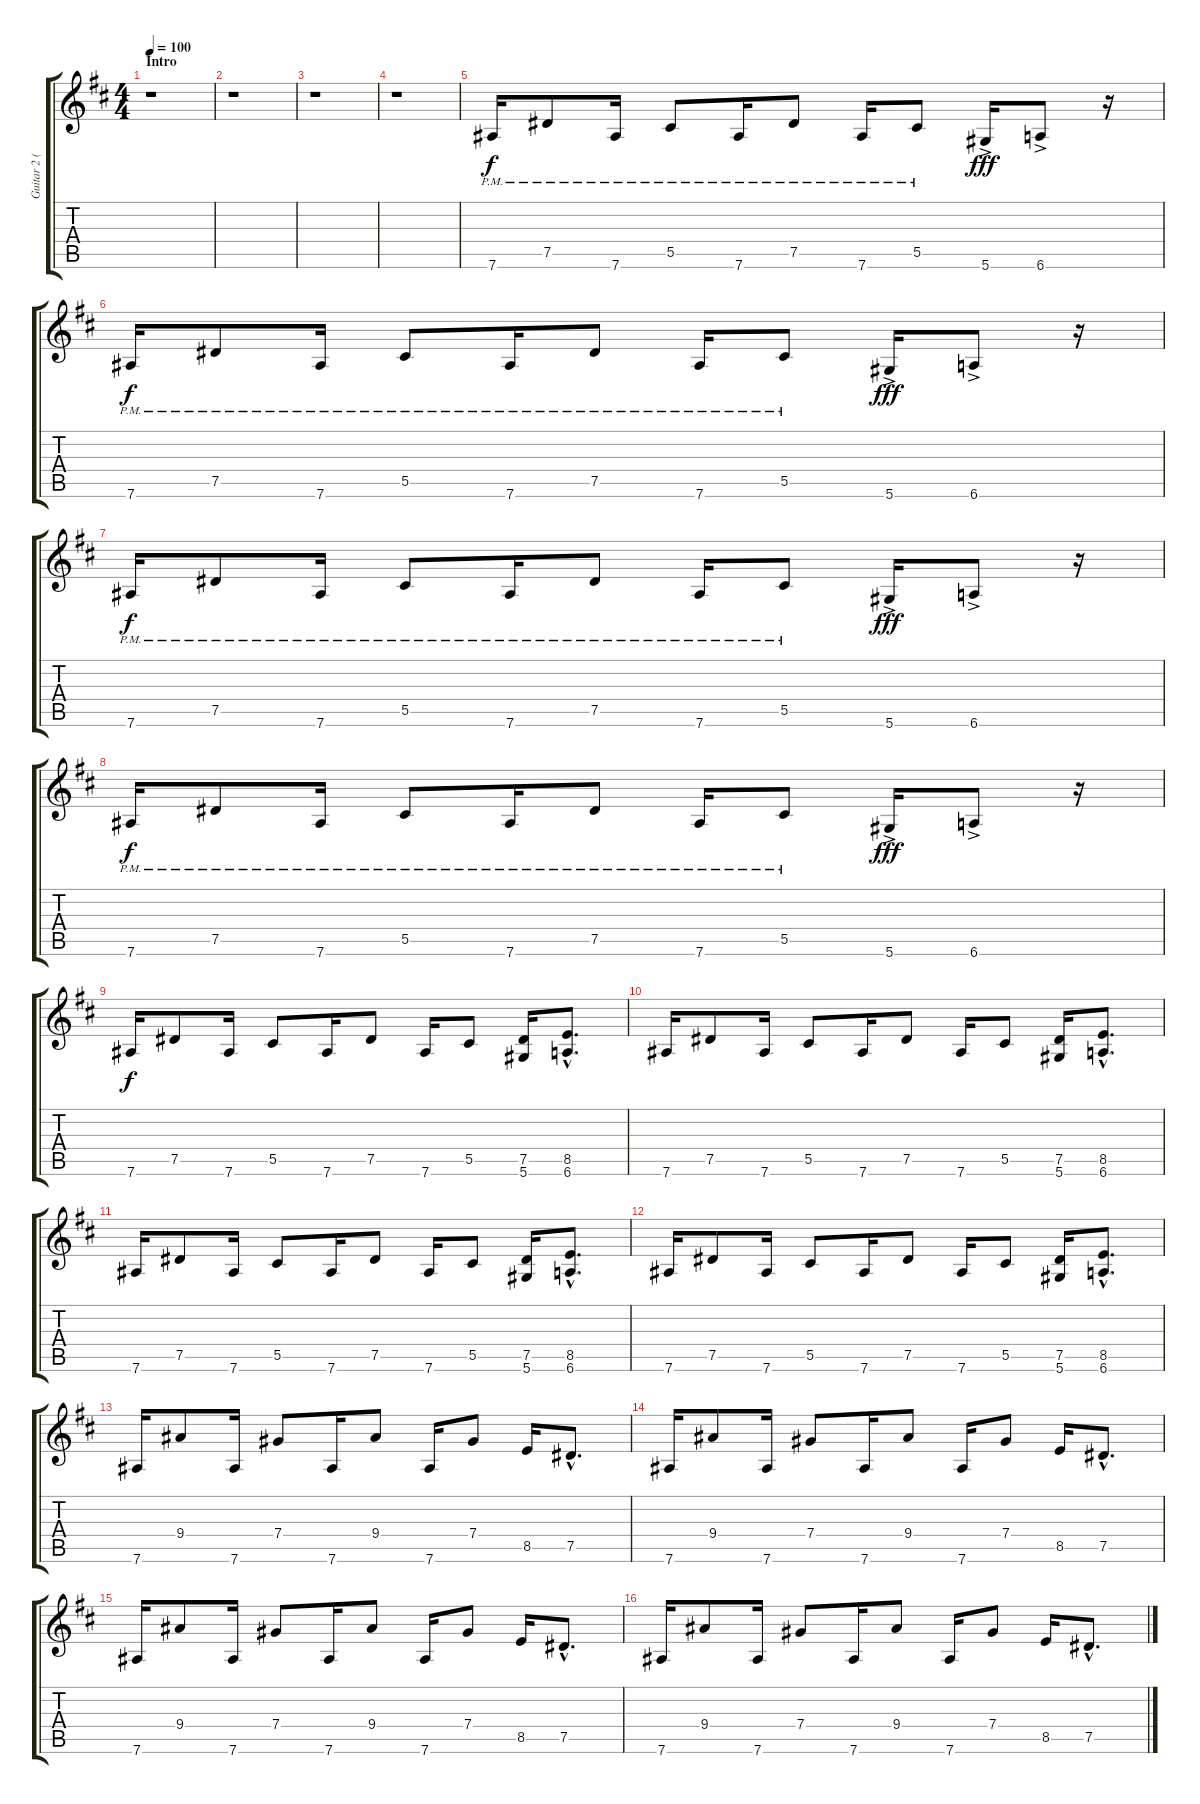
\track ("Guitar 2 (Rhythm)" "Guitar 2 (") {instrument distortionguitar}
\staff {score tabs}
\tuning (Eb4 Bb3 Gb3 Db3 Ab2 Eb2) {hide}
\ts (4 4)
\section ("" "Intro")
\tempo 100
\clef g2
\ks bminor
r.1{dy f instrument distortionguitar} |
r.1 |
r.1 |
r.1 |
7.6{pm}.16 7.5{pm}.8 7.6{pm}.16 5.5{pm}.8 7.6{pm}.16 7.5{pm}.8 7.6{pm}.16 5.5{pm}.8 5.6{ac}.16{dy fff} 6.6{ac}.8 r.16 |
7.6{pm}.16{dy f} 7.5{pm}.8 7.6{pm}.16 5.5{pm}.8 7.6{pm}.16 7.5{pm}.8 7.6{pm}.16 5.5{pm}.8 5.6{ac}.16{dy fff} 6.6{ac}.8 r.16 |
7.6{pm}.16{dy f} 7.5{pm}.8 7.6{pm}.16 5.5{pm}.8 7.6{pm}.16 7.5{pm}.8 7.6{pm}.16 5.5{pm}.8 5.6{ac}.16{dy fff} 6.6{ac}.8 r.16 |
7.6{pm}.16{dy f} 7.5{pm}.8 7.6{pm}.16 5.5{pm}.8 7.6{pm}.16 7.5{pm}.8 7.6{pm}.16 5.5{pm}.8 5.6{ac}.16{dy fff} 6.6{ac}.8 r.16 |
7.6.16{dy f} 7.5.8 7.6.16 5.5.8 7.6.16 7.5.8 7.6.16 5.5.8 (7.5 5.6).16 (8.5{hac} 6.6{hac}).8{d} |
7.6.16 7.5.8 7.6.16 5.5.8 7.6.16 7.5.8 7.6.16 5.5.8 (7.5 5.6).16 (8.5{hac} 6.6{hac}).8{d} |
7.6.16 7.5.8 7.6.16 5.5.8 7.6.16 7.5.8 7.6.16 5.5.8 (7.5 5.6).16 (8.5{hac} 6.6{hac}).8{d} |
7.6.16 7.5.8 7.6.16 5.5.8 7.6.16 7.5.8 7.6.16 5.5.8 (7.5 5.6).16 (8.5{hac} 6.6{hac}).8{d} |
7.6.16 9.4.8 7.6.16 7.4.8 7.6.16 9.4.8 7.6.16 7.4.8 8.5.16 7.5{hac}.8{d} |
7.6.16 9.4.8 7.6.16 7.4.8 7.6.16 9.4.8 7.6.16 7.4.8 8.5.16 7.5{hac}.8{d} |
7.6.16 9.4.8 7.6.16 7.4.8 7.6.16 9.4.8 7.6.16 7.4.8 8.5.16 7.5{hac}.8{d} |
7.6.16 9.4.8 7.6.16 7.4.8 7.6.16 9.4.8 7.6.16 7.4.8 8.5.16 7.5{hac}.8{d}
